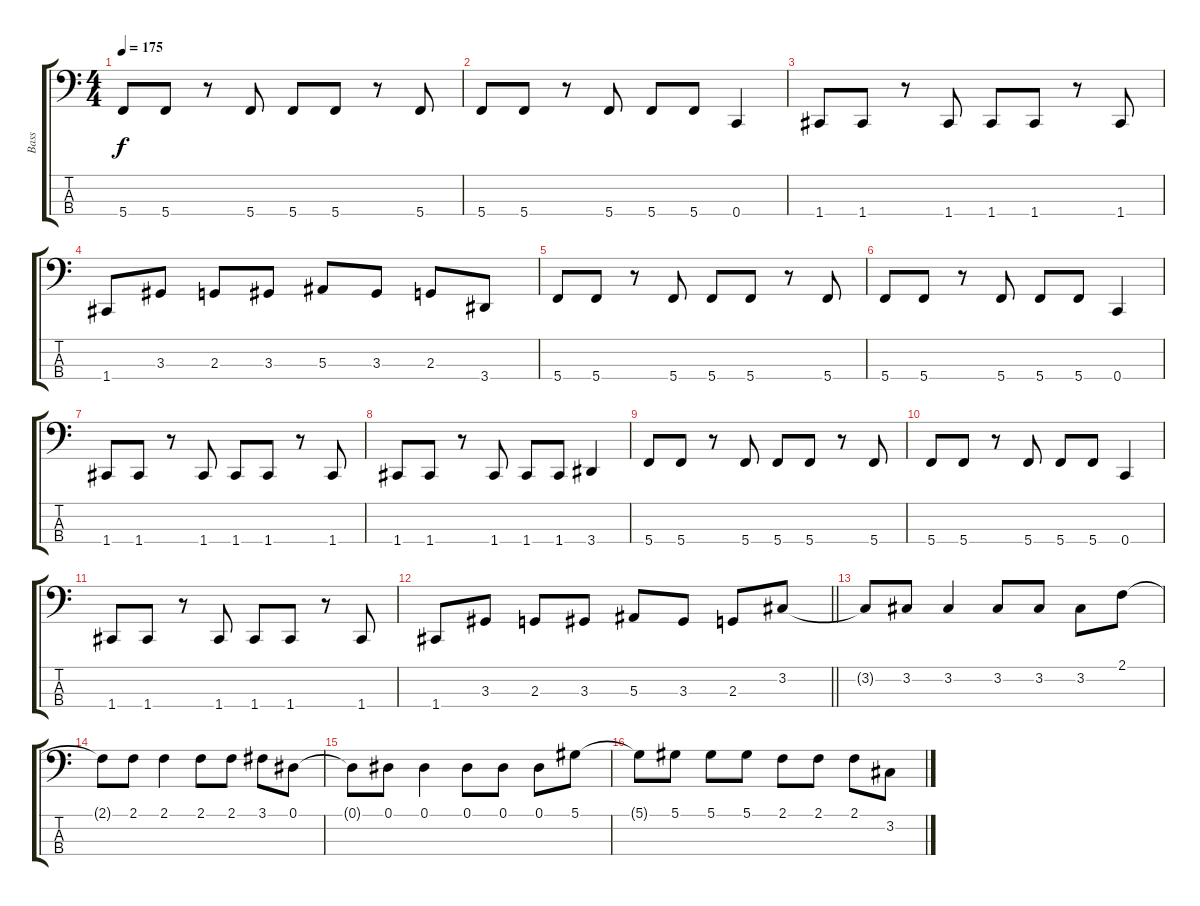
\track ("Bass" "Bass") {instrument electricbasspick}
\staff {score tabs}
\tuning (Eb2 Bb1 F1 C1) {hide}
\ts (4 4)
\tempo 175
\clef f4
\ks c
5.4.8{dy f} 5.4.8 r.8 5.4.8 5.4.8 5.4.8 r.8 5.4.8 |
5.4.8 5.4.8 r.8 5.4.8 5.4.8 5.4.8 0.4.4 |
1.4.8 1.4.8 r.8 1.4.8 1.4.8 1.4.8 r.8 1.4.8 |
1.4.8 3.3.8 2.3.8 3.3.8 5.3.8 3.3.8 2.3.8 3.4.8 |
5.4.8 5.4.8 r.8 5.4.8 5.4.8 5.4.8 r.8 5.4.8 |
5.4.8 5.4.8 r.8 5.4.8 5.4.8 5.4.8 0.4.4 |
1.4.8 1.4.8 r.8 1.4.8 1.4.8 1.4.8 r.8 1.4.8 |
1.4.8 1.4.8 r.8 1.4.8 1.4.8 1.4.8 3.4.4 |
5.4.8 5.4.8 r.8 5.4.8 5.4.8 5.4.8 r.8 5.4.8 |
5.4.8 5.4.8 r.8 5.4.8 5.4.8 5.4.8 0.4.4 |
1.4.8 1.4.8 r.8 1.4.8 1.4.8 1.4.8 r.8 1.4.8 |
\barLineRight lightlight
1.4.8 3.3.8 2.3.8 3.3.8 5.3.8 3.3.8 2.3.8 3.2.8 |
3.2{t}.8 3.2.8 3.2.4 3.2.8 3.2.8 3.2.8 2.1.8 |
2.1{t}.8 2.1.8 2.1.4 2.1.8 2.1.8 3.1.8 0.1.8 |
0.1{t}.8 0.1.8 0.1.4 0.1.8 0.1.8 0.1.8 5.1.8 |
5.1{t}.8 5.1.8 5.1.8 5.1.8 2.1.8 2.1.8 2.1.8 3.2.8
